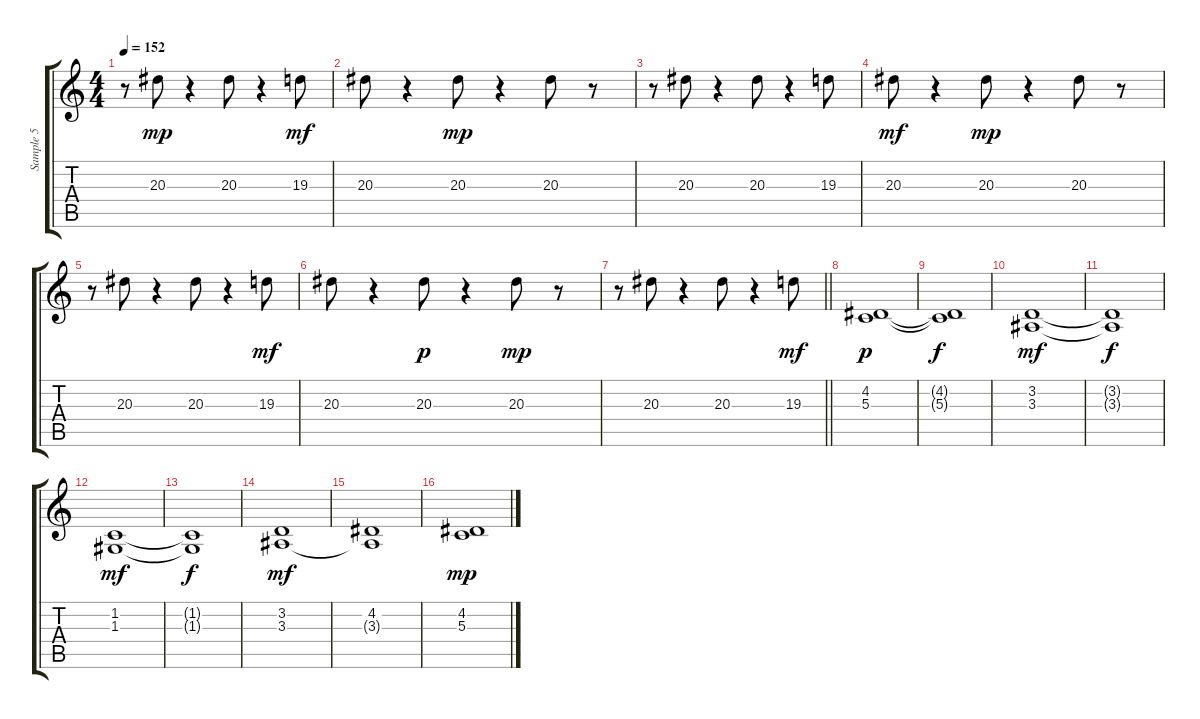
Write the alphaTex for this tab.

\track ("Sample 5" "Sample 5") {instrument stringensemble1}
\staff {score tabs}
\tuning (E4 B3 G3 D3 A2 E2) {hide}
\ts (4 4)
\tempo 152
\clef g2
\ks c
r.8{dy mp} 20.3.8 r.4 20.3.8 r.4 19.3.8{dy mf} |
20.3.8 r.4 20.3.8{dy mp} r.4 20.3.8 r.8 |
r.8 20.3.8 r.4 20.3.8 r.4 19.3.8 |
20.3.8{dy mf} r.4 20.3.8{dy mp} r.4 20.3.8 r.8 |
r.8 20.3.8 r.4 20.3.8 r.4 19.3.8{dy mf} |
20.3.8 r.4 20.3.8{dy p} r.4 20.3.8{dy mp} r.8 |
\barLineRight lightlight
r.8 20.3.8 r.4 20.3.8 r.4 19.3.8{dy mf} |
\section ("" " ")
(4.2 5.3).1{dy p} |
(4.2{t} 5.3{t}).1{dy f} |
(3.2 3.3).1{dy mf} |
(3.2{t} 3.3{t}).1{dy f} |
(1.2 1.3).1{dy mf} |
(1.2{t} 1.3{t}).1{dy f} |
(3.2 3.3).1{dy mf} |
(4.2 3.3{t}).1 |
(4.2 5.3).1{dy mp}
